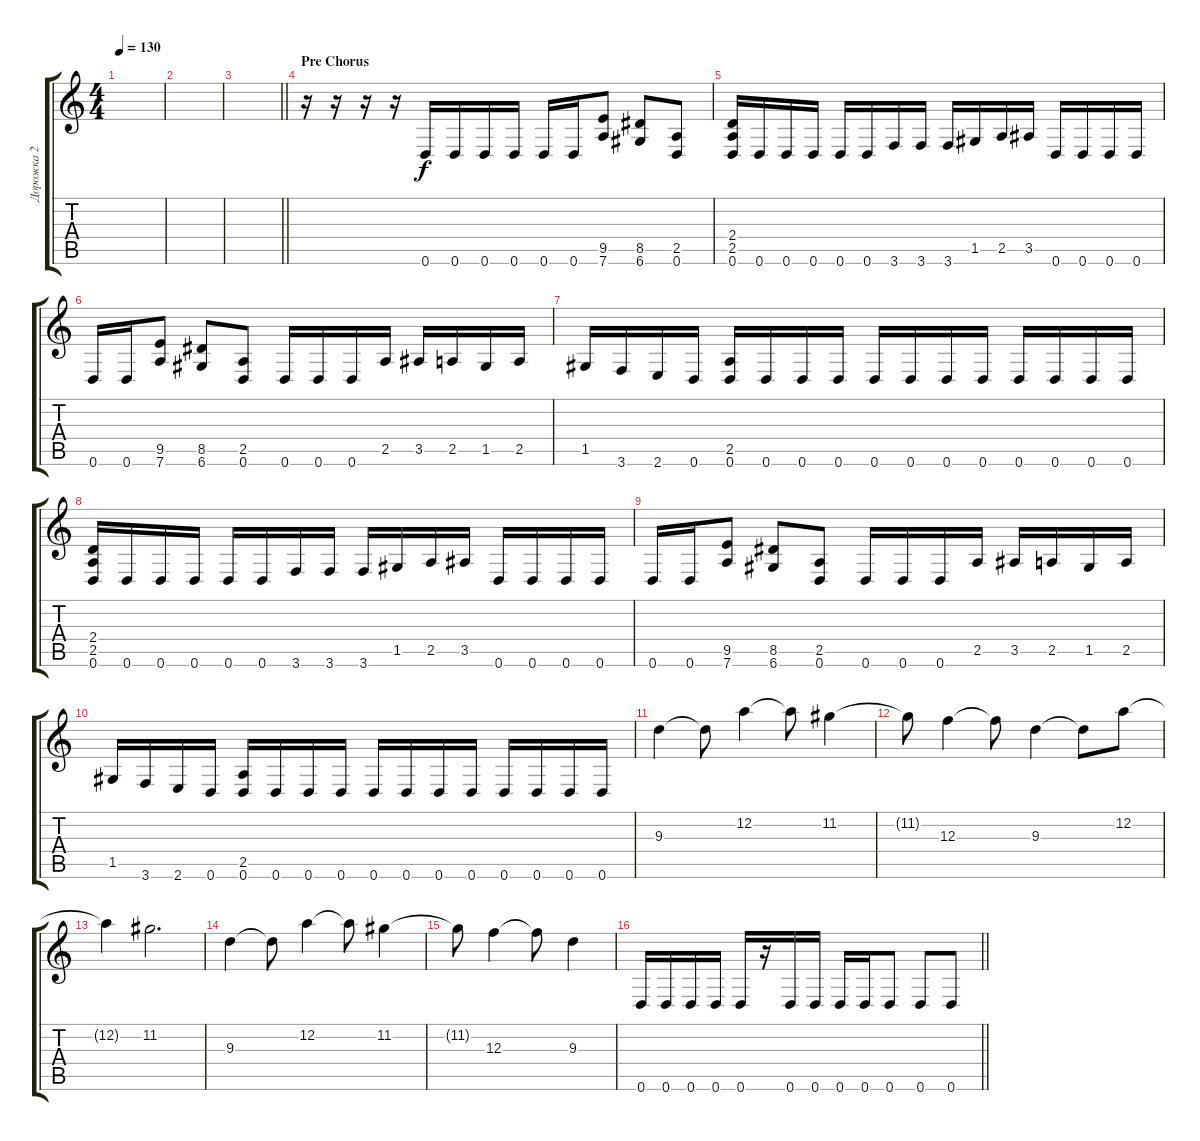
\track ("Дорожка 2" "Дорожка 2") {instrument distortionguitar}
\staff {score tabs}
\tuning (D4 A3 F3 C3 G2 D2) {hide}
\ts (4 4)
\tempo 130
\clef g2
\ks c
|
|
\barLineRight lightlight
|
\section ("" "Pre Chorus")
r.16 r.16 r.16 r.16 0.6.16 0.6.16 0.6.16 0.6.16 0.6.16 0.6.16 (9.5 7.6).8 (8.5 6.6).8 (2.5 0.6).8 |
(2.4 2.5 0.6).16 0.6.16 0.6.16 0.6.16 0.6.16 0.6.16 3.6.16 3.6.16 3.6.16 1.5.16 2.5.16 3.5.16 0.6.16 0.6.16 0.6.16 0.6.16 |
0.6.16 0.6.16 (9.5 7.6).8 (8.5 6.6).8 (2.5 0.6).8 0.6.16 0.6.16 0.6.16 2.5.16 3.5.16 2.5.16 1.5.16 2.5.16 |
1.5.16 3.6.16 2.6.16 0.6.16 (2.5 0.6).16 0.6.16 0.6.16 0.6.16 0.6.16 0.6.16 0.6.16 0.6.16 0.6.16 0.6.16 0.6.16 0.6.16 |
(2.4 2.5 0.6).16 0.6.16 0.6.16 0.6.16 0.6.16 0.6.16 3.6.16 3.6.16 3.6.16 1.5.16 2.5.16 3.5.16 0.6.16 0.6.16 0.6.16 0.6.16 |
0.6.16 0.6.16 (9.5 7.6).8 (8.5 6.6).8 (2.5 0.6).8 0.6.16 0.6.16 0.6.16 2.5.16 3.5.16 2.5.16 1.5.16 2.5.16 |
1.5.16 3.6.16 2.6.16 0.6.16 (2.5 0.6).16 0.6.16 0.6.16 0.6.16 0.6.16 0.6.16 0.6.16 0.6.16 0.6.16 0.6.16 0.6.16 0.6.16 |
9.3.4 9.3{t}.8 12.2.4 12.2{t}.8 11.2.4 |
11.2{t}.8 12.3.4 12.3{t}.8 9.3.4 9.3{t}.8 12.2.8 |
12.2{t}.4 11.2.2{d} |
9.3.4 9.3{t}.8 12.2.4 12.2{t}.8 11.2.4 |
11.2{t}.8 12.3.4 12.3{t}.8 9.3.4 |
\barLineRight lightlight
0.6.16 0.6.16 0.6.16 0.6.16 0.6.16 r.16 0.6.16 0.6.16 0.6.16 0.6.16 0.6.8 0.6.8 0.6.8
